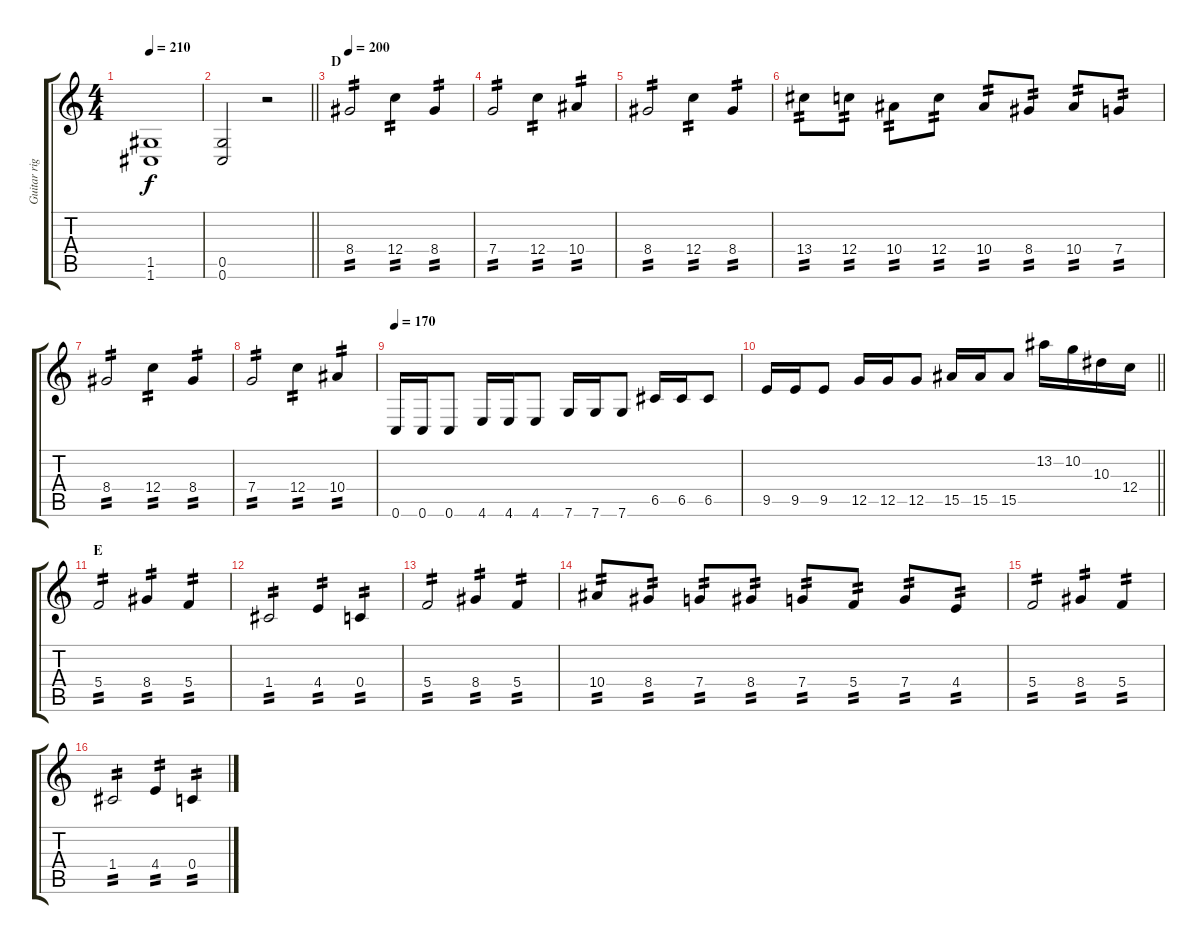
\track ("Guitar right" "Guitar rig") {instrument distortionguitar}
\staff {score tabs}
\tuning (D4 A3 F3 C3 G2 C2) {hide}
\ts (4 4)
\tempo 210
\clef g2
\ks c
(1.5 1.6).1{dy f} |
\barLineRight lightlight
(0.5 0.6).2 r.2 |
\section ("" "D")
\tempo 200
8.4.2{tp 2} 12.4.4{tp 2} 8.4.4{tp 2} |
7.4.2{tp 2} 12.4.4{tp 2} 10.4.4{tp 2} |
8.4.2{tp 2} 12.4.4{tp 2} 8.4.4{tp 2} |
13.4.8{tp 2} 12.4.8{tp 2} 10.4.8{tp 2} 12.4.8{tp 2} 10.4.8{tp 2} 8.4.8{tp 2} 10.4.8{tp 2} 7.4.8{tp 2} |
8.4.2{tp 2} 12.4.4{tp 2} 8.4.4{tp 2} |
7.4.2{tp 2} 12.4.4{tp 2} 10.4.4{tp 2} |
\tempo 170
0.6.16 0.6.16 0.6.8 4.6.16 4.6.16 4.6.8 7.6.16 7.6.16 7.6.8 6.5.16 6.5.16 6.5.8 |
\barLineRight lightlight
9.5.16 9.5.16 9.5.8 12.5.16 12.5.16 12.5.8 15.5.16 15.5.16 15.5.8 13.2.16 10.2.16 10.3.16 12.4.16 |
\section ("" "E")
5.4.2{tp 2} 8.4.4{tp 2} 5.4.4{tp 2} |
1.4.2{tp 2} 4.4.4{tp 2} 0.4.4{tp 2} |
5.4.2{tp 2} 8.4.4{tp 2} 5.4.4{tp 2} |
10.4.8{tp 2} 8.4.8{tp 2} 7.4.8{tp 2} 8.4.8{tp 2} 7.4.8{tp 2} 5.4.8{tp 2} 7.4.8{tp 2} 4.4.8{tp 2} |
5.4.2{tp 2} 8.4.4{tp 2} 5.4.4{tp 2} |
1.4.2{tp 2} 4.4.4{tp 2} 0.4.4{tp 2}
